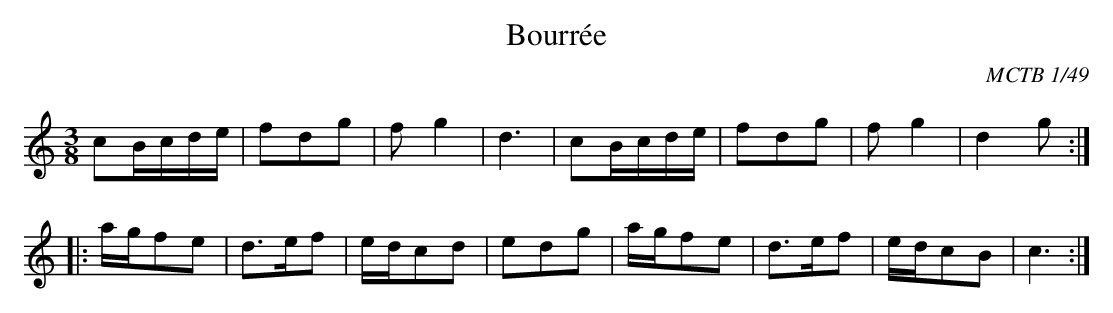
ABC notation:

X:1
T:Bourrée
C:MCTB 1/49
M:3/8
L:1/16
K:C
c2Bcde|f2d2g2|f2g4|d6|\
c2Bcde|f2d2g2|f2g4|d4g2:|
|:agf2e2|d3ef2|edc2d2|e2d2g2|\
agf2e2|d3ef2|edc2B2|c6:|
